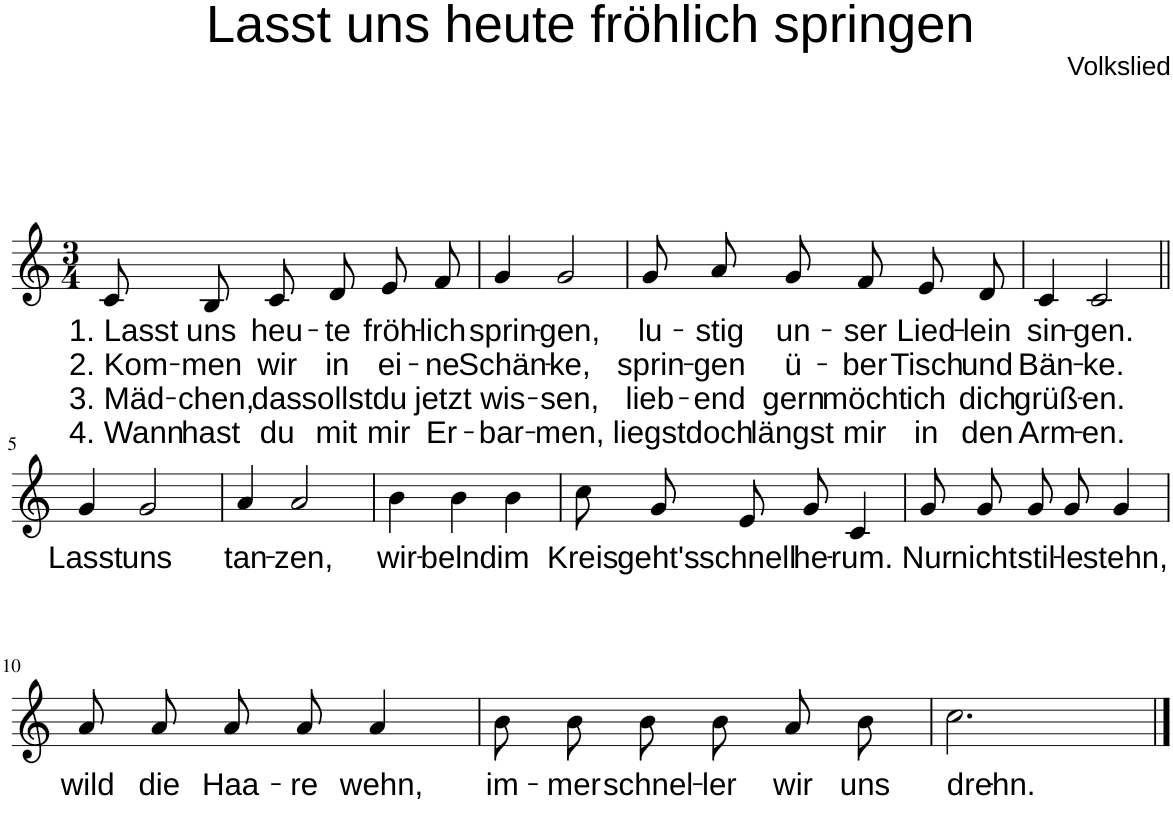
**kern	**text	**text	**text	**text
*part1	*part1	*part1	*part1	*part1
*staff1	*staff1	*staff1	*staff1	*staff1
*I"P1	*	*	*	*
*clefG2	*	*	*	*
*k[]	*	*	*	*
*M3/4	*	*	*	*
=1	=1	=1	=1	=1
!	!LO:LY:b	!LO:LY:b	!LO:LY:b	!LO:LY:b
8c/L	1. Lasst	2. Kom-	3. Mäd-	4. Wann
!	!LO:LY:b	!LO:LY:b	!LO:LY:b	!LO:LY:b
8B/J	uns	-men	-chen,	hast
!	!LO:LY:b	!LO:LY:b	!LO:LY:b	!LO:LY:b
8c/L	heu-	wir	das	du
!	!LO:LY:b	!LO:LY:b	!LO:LY:b	!LO:LY:b
8d/J	-te	in	sollst	mit
!	!LO:LY:b	!LO:LY:b	!LO:LY:b	!LO:LY:b
8e/L	fröh-	ei-	du	mir
!	!LO:LY:b	!LO:LY:b	!LO:LY:b	!LO:LY:b
8f/J	-lich	-ne	jetzt	Er-
=2	=2	=2	=2	=2
!	!LO:LY:b	!LO:LY:b	!LO:LY:b	!LO:LY:b
4g/	sprin-	Schän-	wis-	-bar-
!	!LO:LY:b	!LO:LY:b	!LO:LY:b	!LO:LY:b
2g/	-gen,	-ke,	-sen,	-men,
=3	=3	=3	=3	=3
!	!LO:LY:b	!LO:LY:b	!LO:LY:b	!LO:LY:b
8g/L	lu-	sprin-	lieb-	liegst
!	!LO:LY:b	!LO:LY:b	!LO:LY:b	!LO:LY:b
8a/J	-stig	-gen	-end	doch
!	!LO:LY:b	!LO:LY:b	!LO:LY:b	!LO:LY:b
8g/L	un-	ü-	gern	längst
!	!LO:LY:b	!LO:LY:b	!LO:LY:b	!LO:LY:b
8f/J	-ser	-ber	möcht	mir
!	!LO:LY:b	!LO:LY:b	!LO:LY:b	!LO:LY:b
8e/L	Lied-	Tisch	ich	in
!	!LO:LY:b	!LO:LY:b	!LO:LY:b	!LO:LY:b
8d/J	-lein	und	dich	den
=4	=4	=4	=4	=4
!	!LO:LY:b	!LO:LY:b	!LO:LY:b	!LO:LY:b
4c/	sin-	Bän-	grüß-	Arm-
!	!LO:LY:b	!LO:LY:b	!LO:LY:b	!LO:LY:b
2c/	-gen.	-ke.	-en.	-en.
!!LO:LB:g=z
=5||	=5||	=5||	=5||	=5||
!	!LO:LY:b	!	!	!
4g/	Lasst	.	.	.
!	!LO:LY:b	!	!	!
2g/	uns	.	.	.
=6	=6	=6	=6	=6
!	!LO:LY:b	!	!	!
4a/	tan-	.	.	.
!	!LO:LY:b	!	!	!
2a/	-zen,	.	.	.
=7	=7	=7	=7	=7
!	!LO:LY:b	!	!	!
4b\	wir-	.	.	.
!	!LO:LY:b	!	!	!
4b\	-belnd	.	.	.
!	!LO:LY:b	!	!	!
4b\	im	.	.	.
=8	=8	=8	=8	=8
!	!LO:LY:b	!	!	!
8cc/L	Kreis	.	.	.
!	!LO:LY:b	!	!	!
8g/J	geht's	.	.	.
!	!LO:LY:b	!	!	!
8e/L	schnell	.	.	.
!	!LO:LY:b	!	!	!
8g/J	he-	.	.	.
!	!LO:LY:b	!	!	!
4c/	-rum.	.	.	.
=9	=9	=9	=9	=9
!	!LO:LY:b	!	!	!
8g/L	Nur	.	.	.
!	!LO:LY:b	!	!	!
8g/J	nicht	.	.	.
!	!LO:LY:b	!	!	!
8g/L	stil-	.	.	.
!	!LO:LY:b	!	!	!
8g/J	-le	.	.	.
!	!LO:LY:b	!	!	!
4g/	stehn,	.	.	.
!!LO:LB:g=z
=10	=10	=10	=10	=10
!	!LO:LY:b	!	!	!
8a/L	wild	.	.	.
!	!LO:LY:b	!	!	!
8a/J	die	.	.	.
!	!LO:LY:b	!	!	!
8a/L	Haa-	.	.	.
!	!LO:LY:b	!	!	!
8a/J	-re	.	.	.
!	!LO:LY:b	!	!	!
4a/	wehn,	.	.	.
=11	=11	=11	=11	=11
!	!LO:LY:b	!	!	!
8b\L	im-	.	.	.
!	!LO:LY:b	!	!	!
8b\J	-mer	.	.	.
!	!LO:LY:b	!	!	!
8b\L	schnel-	.	.	.
!	!LO:LY:b	!	!	!
8b\J	-ler	.	.	.
!	!LO:LY:b	!	!	!
8a/L	wir	.	.	.
!	!LO:LY:b	!	!	!
8b/J	uns	.	.	.
=12	=12	=12	=12	=12
!	!LO:LY:b	!	!	!
2.cc\	drehn.-	.	.	.
==	==	==	==	==
*-	*-	*-	*-	*-
